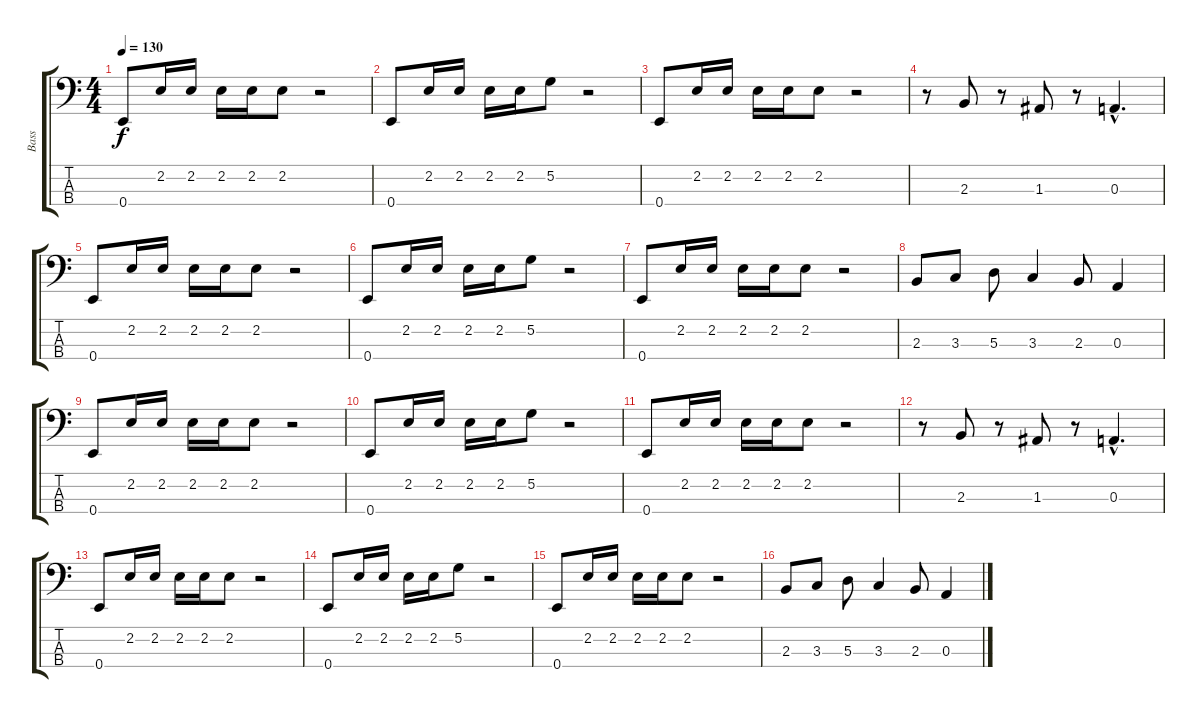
\track ("Bass" "Bass") {instrument electricbassfinger}
\staff {score tabs}
\tuning (G2 D2 A1 E1) {hide}
\ts (4 4)
\tempo 130
\clef f4
\ks c
0.4.8{dy f} 2.2.16 2.2.16 2.2.16 2.2.16 2.2.8 r.2 |
0.4.8 2.2.16 2.2.16 2.2.16 2.2.16 5.2.8 r.2 |
0.4.8 2.2.16 2.2.16 2.2.16 2.2.16 2.2.8 r.2 |
r.8 2.3.8 r.8 1.3.8 r.8 0.3{hac}.4{d} |
0.4.8 2.2.16 2.2.16 2.2.16 2.2.16 2.2.8 r.2 |
0.4.8 2.2.16 2.2.16 2.2.16 2.2.16 5.2.8 r.2 |
0.4.8 2.2.16 2.2.16 2.2.16 2.2.16 2.2.8 r.2 |
2.3.8 3.3.8 5.3.8 3.3.4 2.3.8 0.3.4 |
0.4.8 2.2.16 2.2.16 2.2.16 2.2.16 2.2.8 r.2 |
0.4.8 2.2.16 2.2.16 2.2.16 2.2.16 5.2.8 r.2 |
0.4.8 2.2.16 2.2.16 2.2.16 2.2.16 2.2.8 r.2 |
r.8 2.3.8 r.8 1.3.8 r.8 0.3{hac}.4{d} |
0.4.8 2.2.16 2.2.16 2.2.16 2.2.16 2.2.8 r.2 |
0.4.8 2.2.16 2.2.16 2.2.16 2.2.16 5.2.8 r.2 |
0.4.8 2.2.16 2.2.16 2.2.16 2.2.16 2.2.8 r.2 |
2.3.8 3.3.8 5.3.8 3.3.4 2.3.8 0.3.4
